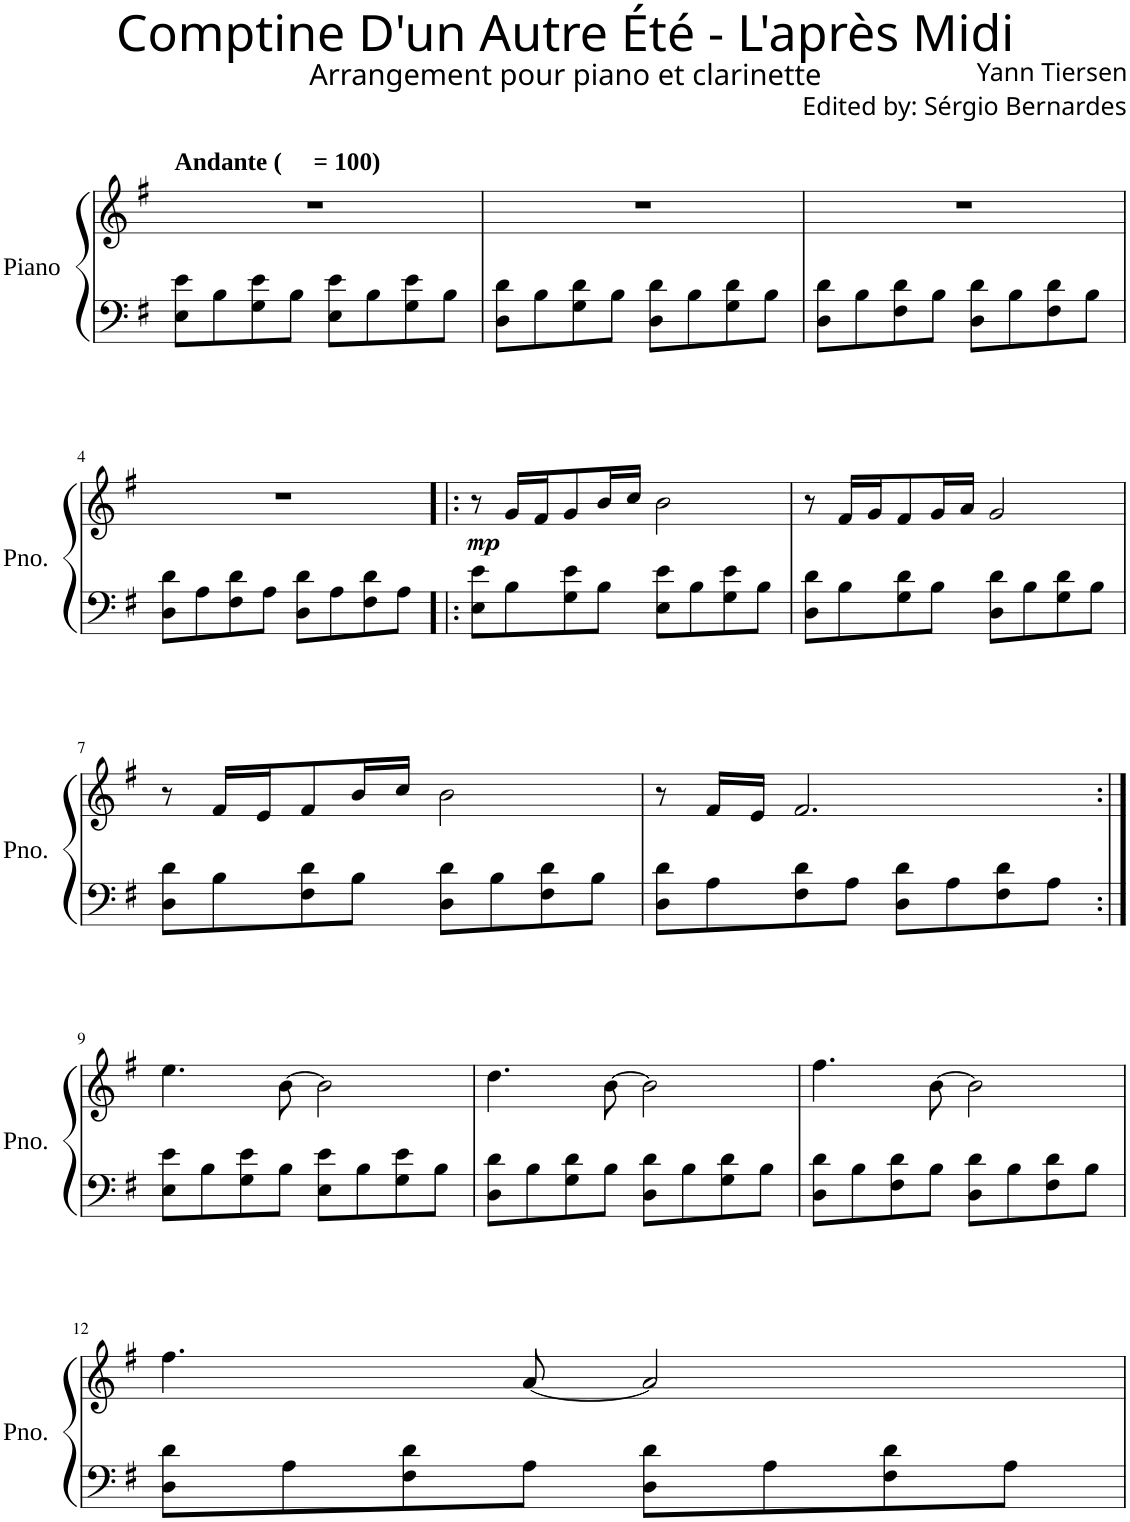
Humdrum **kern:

**kern	**kern	**dynam
*part1	*part1	*part1
*staff2	*staff1	*staff1/2
*I"Piano	*	*
*I'Pno.	*	*
*clefF4	*clefG2	*
*k[f#]	*k[f#]	*
=1	=1	=1
!	!LO:TX:a:B:t=Andante (     = 100)	!
8E\ 8e\L	1r	.
8B\	.	.
8G\ 8e\	.	.
8B\J	.	.
8E\ 8e\L	.	.
8B\	.	.
8G\ 8e\	.	.
8B\J	.	.
=2	=2	=2
8D\ 8d\L	1r	.
8B\	.	.
8G\ 8d\	.	.
8B\J	.	.
8D\ 8d\L	.	.
8B\	.	.
8G\ 8d\	.	.
8B\J	.	.
=3	=3	=3
8D\ 8d\L	1r	.
8B\	.	.
8F#\ 8d\	.	.
8B\J	.	.
8D\ 8d\L	.	.
8B\	.	.
8F#\ 8d\	.	.
8B\J	.	.
!!LO:LB:g=z
=4	=4	=4
8D\ 8d\L	1r	.
8A\	.	.
8F#\ 8d\	.	.
8A\J	.	.
8D\ 8d\L	.	.
8A\	.	.
8F#\ 8d\	.	.
8A\J	.	.
=5!|:	=5!|:	=5!|:
!	!	!LO:DY:b
8E\ 8e\L	8r	mp
8B\	16g/LL	.
.	16f#/J	.
8G\ 8e\	8g/	.
8B\J	16b/L	.
.	16cc/JJ	.
8E\ 8e\L	2b\	.
8B\	.	.
8G\ 8e\	.	.
8B\J	.	.
=6	=6	=6
8D\ 8d\L	8r	.
8B\	16f#/LL	.
.	16g/J	.
8G\ 8d\	8f#/	.
8B\J	16g/L	.
.	16a/JJ	.
8D\ 8d\L	2g/	.
8B\	.	.
8G\ 8d\	.	.
8B\J	.	.
!!LO:LB:g=z
=7	=7	=7
8D\ 8d\L	8r	.
8B\	16f#/LL	.
.	16e/J	.
8F#\ 8d\	8f#/	.
8B\J	16b/L	.
.	16cc/JJ	.
8D\ 8d\L	2b\	.
8B\	.	.
8F#\ 8d\	.	.
8B\J	.	.
=8	=8	=8
8D\ 8d\L	8r	.
8A\	16f#/LL	.
.	16e/JJ	.
8F#\ 8d\	2.f#/	.
8A\J	.	.
8D\ 8d\L	.	.
8A\	.	.
8F#\ 8d\	.	.
8A\J	.	.
!!LO:LB:g=z
=9:|!	=9:|!	=9:|!
8E\ 8e\L	4.ee\	.
8B\	.	.
8G\ 8e\	.	.
8B\J	[8b\	.
8E\ 8e\L	2b\]	.
8B\	.	.
8G\ 8e\	.	.
8B\J	.	.
=10	=10	=10
8D\ 8d\L	4.dd\	.
8B\	.	.
8G\ 8d\	.	.
8B\J	[8b\	.
8D\ 8d\L	2b\]	.
8B\	.	.
8G\ 8d\	.	.
8B\J	.	.
=11	=11	=11
8D\ 8d\L	4.ff#\	.
8B\	.	.
8F#\ 8d\	.	.
8B\J	[8b\	.
8D\ 8d\L	2b\]	.
8B\	.	.
8F#\ 8d\	.	.
8B\J	.	.
!!LO:LB:g=z
=12	=12	=12
8D\ 8d\L	4.ff#\	.
8A\	.	.
8F#\ 8d\	.	.
8A\J	[8a/	.
8D\ 8d\L	2a/]	.
8A\	.	.
8F#\ 8d\	.	.
8A\J	.	.
=	=	=
*-	*-	*-
